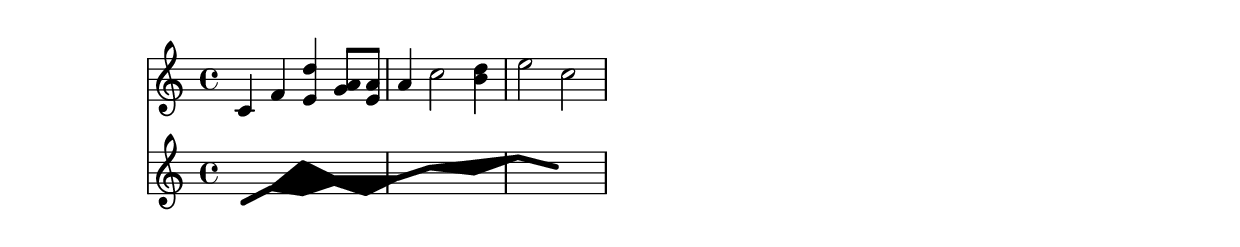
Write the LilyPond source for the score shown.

%% http://lsr.di.unimi.it/LSR/Item?id=212
%% see also http://www.lilypond.org/doc/v2.18/Documentation/notation/single-voice.html#clusters

fragment = \relative c' {
  c4 f <e d'>4
  <g a>8 <e a> a4 c2 <d b>4
  e2 c
}

<<
  \new Staff \fragment
  \new Staff \makeClusters \fragment
>>
